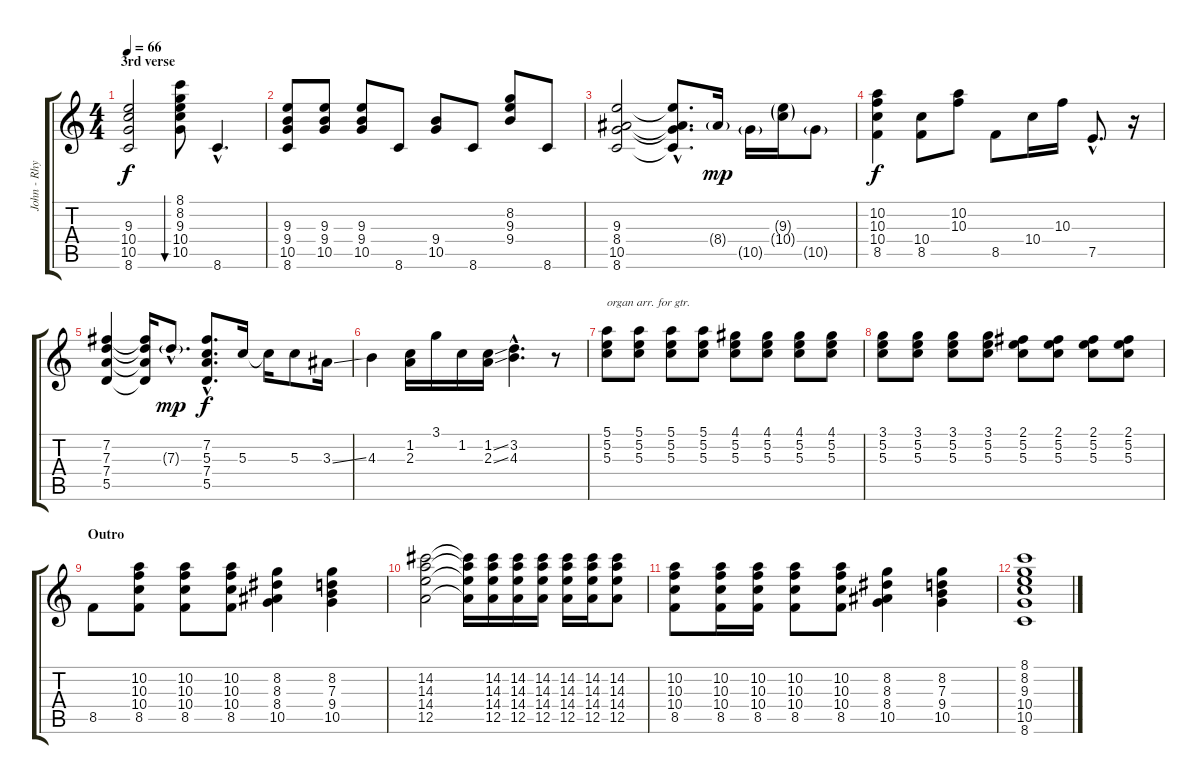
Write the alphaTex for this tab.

\track ("John - Rhythm Gtr." "John - Rhy") {instrument electricguitarclean}
\staff {score tabs}
\tuning (E4 B3 G3 D3 A2 E2) {hide}
\ts (4 4)
\section ("" "3rd verse")
\tempo 66
\clef g2
\ks c
(9.3 10.4 10.5 8.6).2{dy f} (8.1 8.2 9.3 10.4 10.5).8{bu 60} 8.6{hac}.4{d} |
(9.3 9.4 10.5 8.6).8 (9.3 9.4 10.5).8 (9.3 9.4 10.5).8 8.6.8 (9.4 10.5).8 8.6.8 (8.2 9.3 9.4).8 8.6.8 |
(9.3 8.4 10.5 8.6).2 (9.3{hac t} 8.4{hac t} 10.5{hac t} 8.6{hac t}).8{d} 8.4{g}.16{dy mp} 10.5{g}.16 (9.3{g} 10.4{g}).16 10.5{g}.8 |
(10.2 10.3 10.4 8.5).4{dy f} (10.4 8.5).8 (10.2 10.3).8 8.5.8 10.4.16 10.3.16 7.5{hac}.8{d} r.16 |
(7.2 7.3 7.4 5.5).4 (7.2{t} 7.3{t} 7.4{t} 5.5{t}).16 7.3{g hac}.8{d dy mp} (7.2{hac} 5.3{hac} 7.4{hac} 5.5{hac}).8{d dy f} 5.3.16 5.3{t}.16 5.3.8 3.3{ss}.16 |
4.3.4 (1.2 2.3).16 3.1.16 1.2.16 (1.2{ss} 2.3{ss}).16 (3.2{hac} 4.3{hac}).4{d} r.8 |
(5.1 5.2 5.3).8{txt "organ arr. for gtr."} (5.1 5.2 5.3).8 (5.1 5.2 5.3).8 (5.1 5.2 5.3).8 (4.1 5.2 5.3).8 (4.1 5.2 5.3).8 (4.1 5.2 5.3).8 (4.1 5.2 5.3).8 |
(3.1 5.2 5.3).8 (3.1 5.2 5.3).8 (3.1 5.2 5.3).8 (3.1 5.2 5.3).8 (2.1 5.2 5.3).8 (2.1 5.2 5.3).8 (2.1 5.2 5.3).8 (2.1 5.2 5.3).8 |
\section ("" "Outro")
8.5.8 (10.2 10.3 10.4 8.5).8 (10.2 10.3 10.4 8.5).8 (10.2 10.3 10.4 8.5).8 (8.2 8.3 8.4 10.5).4 (8.2 7.3 9.4 10.5).4 |
(14.2 14.3 14.4 12.5).2 (14.2{t} 14.3{t} 14.4{t} 12.5{t}).16 (14.2 14.3 14.4 12.5).16 (14.2 14.3 14.4 12.5).16 (14.2 14.3 14.4 12.5).16 (14.2 14.3 14.4 12.5).16 (14.2 14.3 14.4 12.5).16 (14.2 14.3 14.4 12.5).8 |
(10.2 10.3 10.4 8.5).8 (10.2 10.3 10.4 8.5).16 (10.2 10.3 10.4 8.5).16 (10.2 10.3 10.4 8.5).8 (10.2 10.3 10.4 8.5).8 (8.2 8.3 8.4 10.5).4 (8.2 7.3 9.4 10.5).4 |
(8.1 8.2 9.3 10.4 10.5 8.6).1
